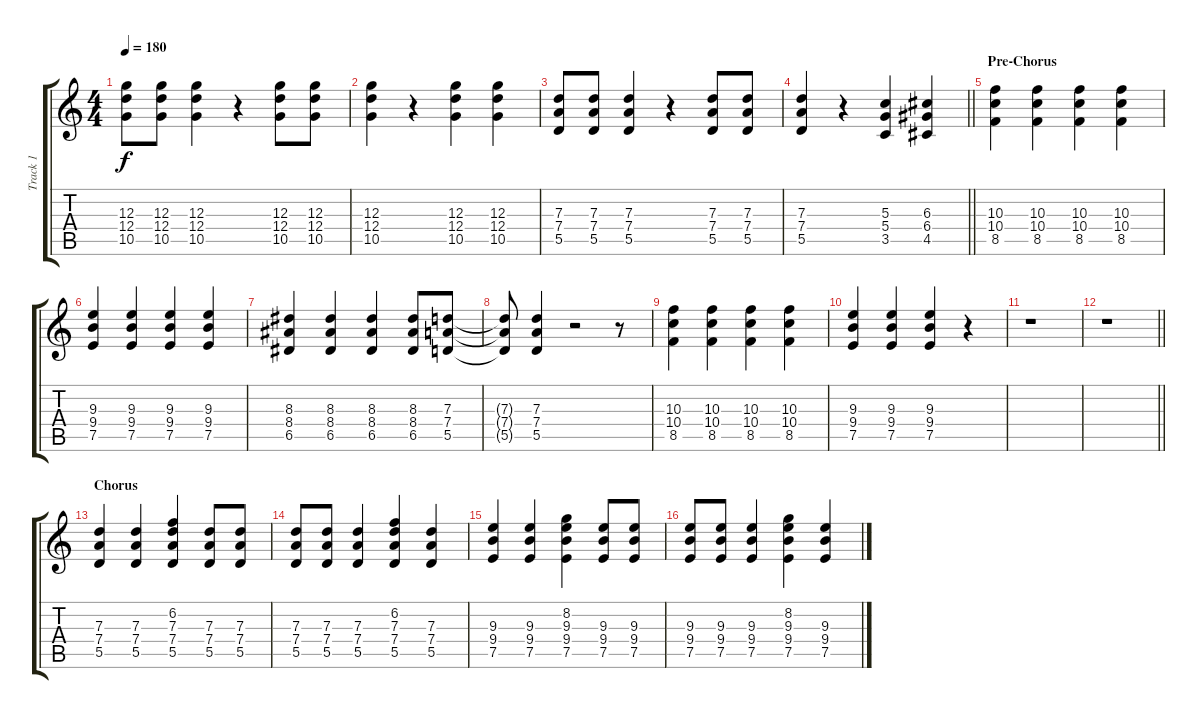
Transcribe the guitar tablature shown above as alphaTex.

\track ("Track 1" "Track 1") {instrument overdrivenguitar}
\staff {score tabs}
\tuning (E4 B3 G3 D3 A2 E2) {hide}
\ts (4 4)
\tempo 180
\clef g2
\ks c
(12.3 12.4 10.5).8{dy f} (12.3 12.4 10.5).8 (12.3 12.4 10.5).4 r.4 (12.3 12.4 10.5).8 (12.3 12.4 10.5).8 |
(12.3 12.4 10.5).4 r.4 (12.3 12.4 10.5).4 (12.3 12.4 10.5).4 |
(7.3 7.4 5.5).8 (7.3 7.4 5.5).8 (7.3 7.4 5.5).4 r.4 (7.3 7.4 5.5).8 (7.3 7.4 5.5).8 |
\barLineRight lightlight
(7.3 7.4 5.5).4 r.4 (5.3 5.4 3.5).4 (6.3 6.4 4.5).4 |
\section ("" "Pre-Chorus")
(10.3 10.4 8.5).4 (10.3 10.4 8.5).4 (10.3 10.4 8.5).4 (10.3 10.4 8.5).4 |
(9.3 9.4 7.5).4 (9.3 9.4 7.5).4 (9.3 9.4 7.5).4 (9.3 9.4 7.5).4 |
(8.3 8.4 6.5).4 (8.3 8.4 6.5).4 (8.3 8.4 6.5).4 (8.3 8.4 6.5).8 (7.3 7.4 5.5).8 |
(7.3{t} 7.4{t} 5.5{t}).8 (7.3 7.4 5.5).4 r.2 r.8 |
(10.3 10.4 8.5).4 (10.3 10.4 8.5).4 (10.3 10.4 8.5).4 (10.3 10.4 8.5).4 |
(9.3 9.4 7.5).4 (9.3 9.4 7.5).4 (9.3 9.4 7.5).4 r.4 |
r.1 |
\barLineRight lightlight
r.1 |
\section ("" "Chorus")
(7.3 7.4 5.5).4 (7.3 7.4 5.5).4 (6.2 7.3 7.4 5.5).4 (7.3 7.4 5.5).8 (7.3 7.4 5.5).8 |
(7.3 7.4 5.5).8 (7.3 7.4 5.5).8 (7.3 7.4 5.5).4 (6.2 7.3 7.4 5.5).4 (7.3 7.4 5.5).4 |
(9.3 9.4 7.5).4 (9.3 9.4 7.5).4 (8.2 9.3 9.4 7.5).4 (9.3 9.4 7.5).8 (9.3 9.4 7.5).8 |
(9.3 9.4 7.5).8 (9.3 9.4 7.5).8 (9.3 9.4 7.5).4 (8.2 9.3 9.4 7.5).4 (9.3 9.4 7.5).4
